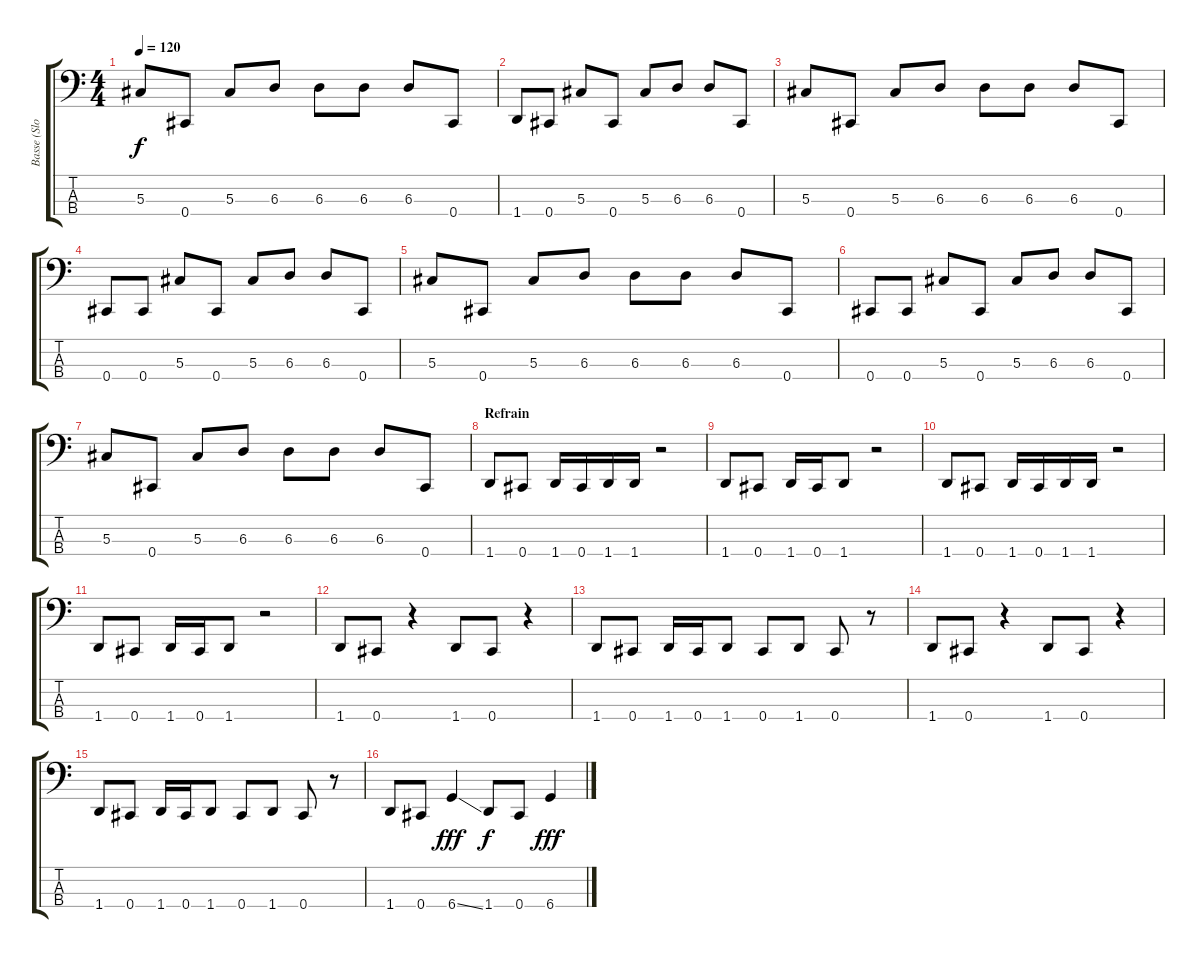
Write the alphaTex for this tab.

\track ("Basse (Sloane \"Mosey\" Jentry)" "Basse (Slo") {instrument slapbass2}
\staff {score tabs}
\tuning (Gb2 Db2 Ab1 Db1) {hide}
\ts (4 4)
\tempo 120
\clef f4
\ks c
5.3.8{dy f} 0.4.8 5.3.8 6.3.8 6.3.8 6.3.8 6.3.8 0.4.8 |
1.4.8 0.4.8 5.3.8 0.4.8 5.3.8 6.3.8 6.3.8 0.4.8 |
5.3.8 0.4.8 5.3.8 6.3.8 6.3.8 6.3.8 6.3.8 0.4.8 |
0.4.8 0.4.8 5.3.8 0.4.8 5.3.8 6.3.8 6.3.8 0.4.8 |
5.3.8 0.4.8 5.3.8 6.3.8 6.3.8 6.3.8 6.3.8 0.4.8 |
0.4.8 0.4.8 5.3.8 0.4.8 5.3.8 6.3.8 6.3.8 0.4.8 |
5.3.8 0.4.8 5.3.8 6.3.8 6.3.8 6.3.8 6.3.8 0.4.8 |
\section ("" "Refrain")
1.4.8 0.4.8 1.4.16 0.4.16 1.4.16 1.4.16 r.2 |
1.4.8 0.4.8 1.4.16 0.4.16 1.4.8 r.2 |
1.4.8 0.4.8 1.4.16 0.4.16 1.4.16 1.4.16 r.2 |
1.4.8 0.4.8 1.4.16 0.4.16 1.4.8 r.2 |
1.4.8 0.4.8 r.4 1.4.8 0.4.8 r.4 |
1.4.8 0.4.8 1.4.16 0.4.16 1.4.8 0.4.8 1.4.8 0.4.8 r.8 |
1.4.8 0.4.8 r.4 1.4.8 0.4.8 r.4 |
1.4.8 0.4.8 1.4.16 0.4.16 1.4.8 0.4.8 1.4.8 0.4.8 r.8 |
1.4.8 0.4.8 6.4{ss}.4{dy fff} 1.4.8{dy f} 0.4.8 6.4{ss}.4{dy fff}
